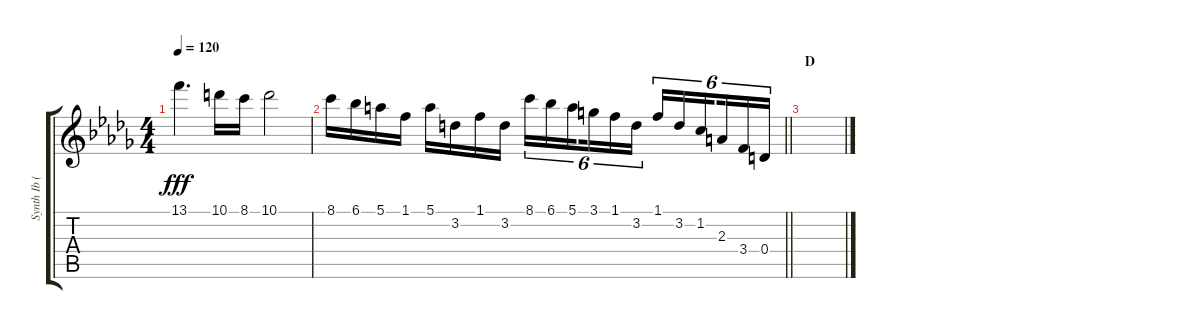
\track ("Synth Ib (Kotobuki Tsumugi)" "Synth Ib (") {instrument lead1square}
\staff {score tabs}
\tuning (E5 B4 G4 D4 A3 E3) {hide}
\ts (4 4)
\tempo 120
\clef g2
\ks db
13.1.4{d dy fff} 10.1.16 8.1.16 10.1.2 |
\barLineRight lightlight
8.1.16 6.1.16 5.1.16 1.1.16 5.1.16 3.2.16 1.1.16 3.2.16 8.1.16{tu (6 4)} 6.1.16{tu (6 4)} 5.1.16{tu (6 4) beam splitsecondary} 3.1.16{tu (6 4)} 1.1.16{tu (6 4)} 3.2.16{tu (6 4)} 1.1.16{tu (6 4)} 3.2.16{tu (6 4)} 1.2.16{tu (6 4) beam splitsecondary} 2.3.16{tu (6 4)} 3.4.16{tu (6 4)} 0.4.16{tu (6 4)} |
\section ("" "D")
